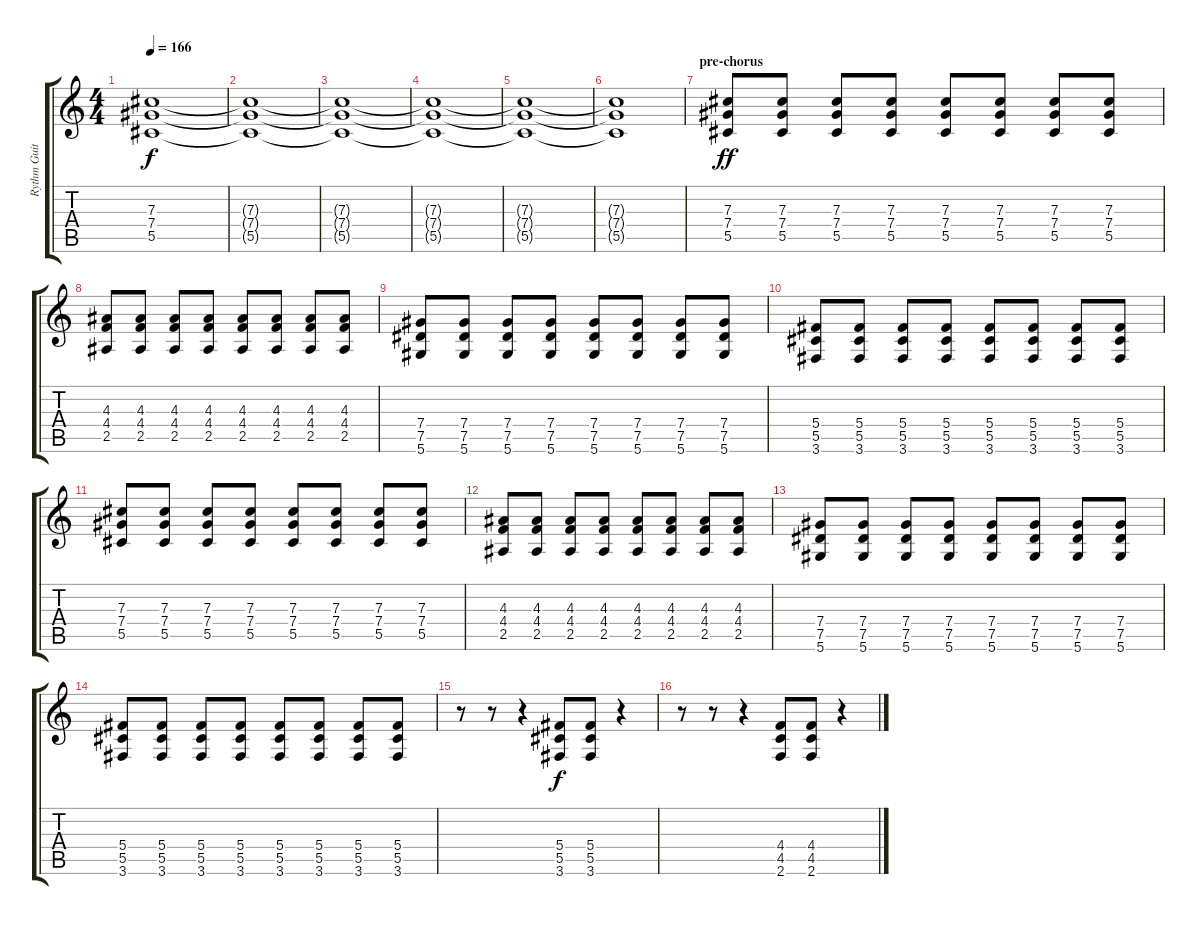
\track ("Rythm Guitar (Jesse)" "Rythm Guit") {instrument distortionguitar}
\staff {score tabs}
\tuning (Eb4 Bb3 Gb3 Db3 Ab2 Eb2) {hide}
\ts (4 4)
\tempo 166
\clef g2
\ks c
(7.3{t} 7.4{t} 5.5{t}).1{dy f} |
(7.3{t} 7.4{t} 5.5{t}).1 |
(7.3{t} 7.4{t} 5.5{t}).1 |
(7.3{t} 7.4{t} 5.5{t}).1 |
(7.3{t} 7.4{t} 5.5{t}).1 |
(7.3{t} 7.4{t} 5.5{t}).1 |
\section ("" "pre-chorus")
(7.3 7.4 5.5).8{dy ff} (7.3 7.4 5.5).8 (7.3 7.4 5.5).8 (7.3 7.4 5.5).8 (7.3 7.4 5.5).8 (7.3 7.4 5.5).8 (7.3 7.4 5.5).8 (7.3 7.4 5.5).8 |
(4.3 4.4 2.5).8 (4.3 4.4 2.5).8 (4.3 4.4 2.5).8 (4.3 4.4 2.5).8 (4.3 4.4 2.5).8 (4.3 4.4 2.5).8 (4.3 4.4 2.5).8 (4.3 4.4 2.5).8 |
(7.4 7.5 5.6).8 (7.4 7.5 5.6).8 (7.4 7.5 5.6).8 (7.4 7.5 5.6).8 (7.4 7.5 5.6).8 (7.4 7.5 5.6).8 (7.4 7.5 5.6).8 (7.4 7.5 5.6).8 |
(5.4 5.5 3.6).8 (5.4 5.5 3.6).8 (5.4 5.5 3.6).8 (5.4 5.5 3.6).8 (5.4 5.5 3.6).8 (5.4 5.5 3.6).8 (5.4 5.5 3.6).8 (5.4 5.5 3.6).8 |
(7.3 7.4 5.5).8 (7.3 7.4 5.5).8 (7.3 7.4 5.5).8 (7.3 7.4 5.5).8 (7.3 7.4 5.5).8 (7.3 7.4 5.5).8 (7.3 7.4 5.5).8 (7.3 7.4 5.5).8 |
(4.3 4.4 2.5).8 (4.3 4.4 2.5).8 (4.3 4.4 2.5).8 (4.3 4.4 2.5).8 (4.3 4.4 2.5).8 (4.3 4.4 2.5).8 (4.3 4.4 2.5).8 (4.3 4.4 2.5).8 |
(7.4 7.5 5.6).8 (7.4 7.5 5.6).8 (7.4 7.5 5.6).8 (7.4 7.5 5.6).8 (7.4 7.5 5.6).8 (7.4 7.5 5.6).8 (7.4 7.5 5.6).8 (7.4 7.5 5.6).8 |
(5.4 5.5 3.6).8 (5.4 5.5 3.6).8 (5.4 5.5 3.6).8 (5.4 5.5 3.6).8 (5.4 5.5 3.6).8 (5.4 5.5 3.6).8 (5.4 5.5 3.6).8 (5.4 5.5 3.6).8 |
r.8 r.8 r.4 (5.4 5.5 3.6).8{dy f} (5.4 5.5 3.6).8 r.4 |
r.8 r.8 r.4 (4.4 4.5 2.6).8 (4.4 4.5 2.6).8 r.4
